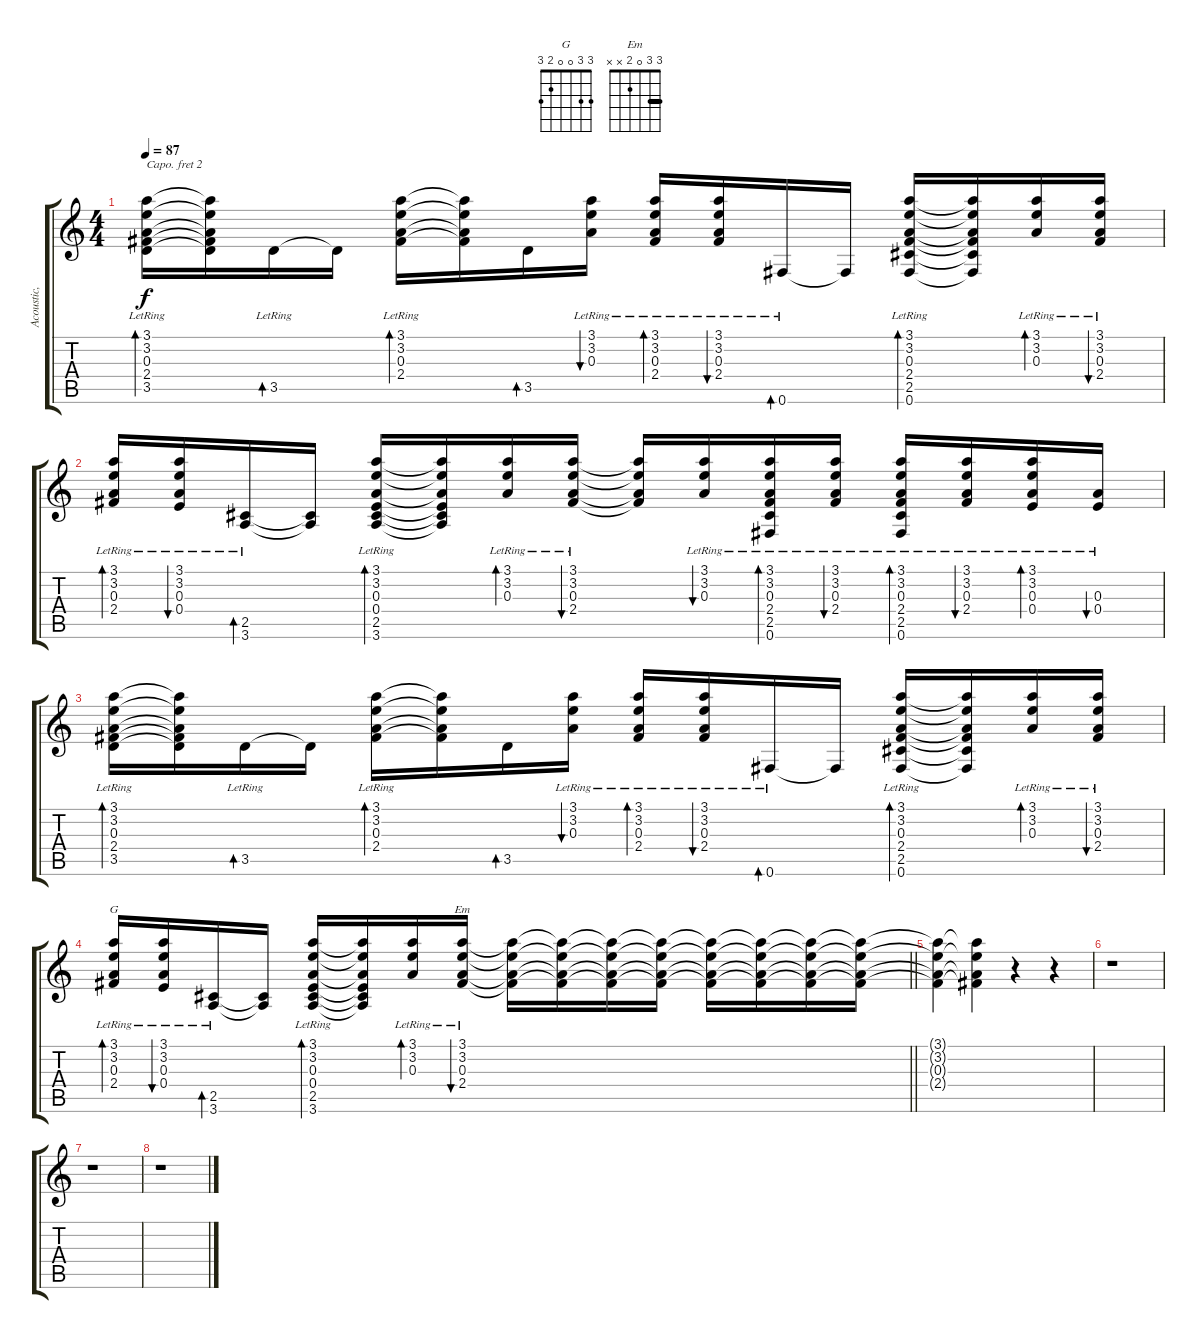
\track ("Acoustic, Rhythm (Capo @2)" "Acoustic, ") {instrument acousticguitarsteel}
\staff {score tabs}
\capo 2
\tuning (E4 B3 G3 D3 A2 E2) {hide}
\chord ("G" 3 3 0 0 2 3)
\chord ("Em" 3 3 0 2 x x) {barre 3}
\ts (4 4)
\tempo 87
\clef g2
\ks c
(3.1{lr} 3.2{lr} 0.3{lr} 2.4{lr} 3.5{lr}).16{bd 30 dy f} (3.1{t} 3.2{t} 0.3{t} 2.4{t} 3.5{t}).16 3.5{lr}.16{bd 30} 3.5{t}.16 (3.1{lr} 3.2{lr} 0.3{lr} 2.4{lr}).16{bd 30} (3.1{t} 3.2{t} 0.3{t} 2.4{t}).16 3.5.16{bd 30} (3.1{lr} 3.2{lr} 0.3{lr}).16{bu 30} (3.1{lr} 3.2{lr} 0.3{lr} 2.4{lr}).16{bd 30} (3.1{lr} 3.2{lr} 0.3{lr} 2.4{lr}).16{bu 30} 0.6{lr}.16{bd 30} 0.6{t}.16 (3.1{lr} 3.2{lr} 0.3{lr} 2.4{lr} 2.5{lr} 0.6{lr}).16{bd 30} (3.1{t} 3.2{t} 0.3{t} 2.4{t} 2.5{t} 0.6{t}).16 (3.1 3.2 0.3{lr}).16{bd 30} (3.1{lr} 3.2{lr} 0.3{lr} 2.4{lr}).16{bu 30} |
(3.1{lr} 3.2{lr} 0.3{lr} 2.4{lr}).16{bd 30} (3.1{lr} 3.2{lr} 0.3{lr} 0.4{lr}).16{bu 30} (2.5{lr} 3.6{lr}).16{bd 30} (2.5{t} 3.6{t}).16 (3.1{lr} 3.2{lr} 0.3{lr} 0.4{lr} 2.5{lr} 3.6{lr}).16{bd 30} (3.1{t} 3.2{t} 0.3{t} 0.4{t} 2.5{t} 3.6{t}).16 (3.1{lr} 3.2{lr} 0.3{lr}).16{bd 30} (3.1{lr} 3.2{lr} 0.3{lr} 2.4{lr}).16{bu 30} (3.1{t} 3.2{t} 0.3{t} 2.4{t}).16 (3.1{lr} 3.2{lr} 0.3{lr}).16{bu 30} (3.1{lr} 3.2{lr} 0.3{lr} 2.4{lr} 2.5{lr} 0.6{lr}).16{bd 30} (3.1{lr} 3.2{lr} 0.3{lr} 2.4{lr}).16{bu 30} (3.1{lr} 3.2{lr} 0.3{lr} 2.4{lr} 2.5{lr} 0.6{lr}).16{bd 30} (3.1{lr} 3.2{lr} 0.3{lr} 2.4{lr}).16{bu 30} (3.1{lr} 3.2{lr} 0.3{lr} 0.4{lr}).16{bd 30} (0.3{lr} 0.4{lr}).16{bu 30} |
(3.1{lr} 3.2{lr} 0.3{lr} 2.4{lr} 3.5{lr}).16{bd 30} (3.1{t} 3.2{t} 0.3{t} 2.4{t} 3.5{t}).16 3.5{lr}.16{bd 30} 3.5{t}.16 (3.1{lr} 3.2{lr} 0.3{lr} 2.4{lr}).16{bd 30} (3.1{t} 3.2{t} 0.3{t} 2.4{t}).16 3.5.16{bd 30} (3.1{lr} 3.2{lr} 0.3{lr}).16{bu 30} (3.1{lr} 3.2{lr} 0.3{lr} 2.4{lr}).16{bd 30} (3.1{lr} 3.2{lr} 0.3{lr} 2.4{lr}).16{bu 30} 0.6{lr}.16{bd 30} 0.6{t}.16 (3.1{lr} 3.2{lr} 0.3{lr} 2.4{lr} 2.5{lr} 0.6{lr}).16{bd 30} (3.1{t} 3.2{t} 0.3{t} 2.4{t} 2.5{t} 0.6{t}).16 (3.1 3.2 0.3{lr}).16{bd 30} (3.1{lr} 3.2{lr} 0.3{lr} 2.4{lr}).16{bu 30} |
\barLineRight lightlight
(3.1{lr} 3.2{lr} 0.3{lr} 2.4{lr}).16{bd 30 ch "G"} (3.1{lr} 3.2{lr} 0.3{lr} 0.4{lr}).16{bu 30} (2.5{lr} 3.6{lr}).16{bd 30} (2.5{t} 3.6{t}).16 (3.1{lr} 3.2{lr} 0.3{lr} 0.4{lr} 2.5{lr} 3.6{lr}).16{bd 30} (3.1{t} 3.2{t} 0.3{t} 0.4{t} 2.5{t} 3.6{t}).16 (3.1{lr} 3.2{lr} 0.3{lr}).16{bd 30} (3.1{lr} 3.2{lr} 0.3{lr} 2.4{lr}).16{bu 30 ch "Em"} (3.1{t} 3.2{t} 0.3{t} 2.4{t}).16 (3.1{t} 3.2{t} 0.3{t} 2.4{t}).16 (3.1{t} 3.2{t} 0.3{t} 2.4{t}).16 (3.1{t} 3.2{t} 0.3{t} 2.4{t}).16 (3.1{t} 3.2{t} 0.3{t} 2.4{t}).16 (3.1{t} 3.2{t} 0.3{t} 2.4{t}).16 (3.1{t} 3.2{t} 0.3{t} 2.4{t}).16 (3.1{t} 3.2{t} 0.3{t} 2.4{t}).16 |
(3.1{t} 3.2{t} 0.3{t} 2.4{t}).4 (3.1{t} 3.2{t} 0.3{t} 2.4{t}).4 r.4 r.4 |
r.1 |
r.1 |
r.1
